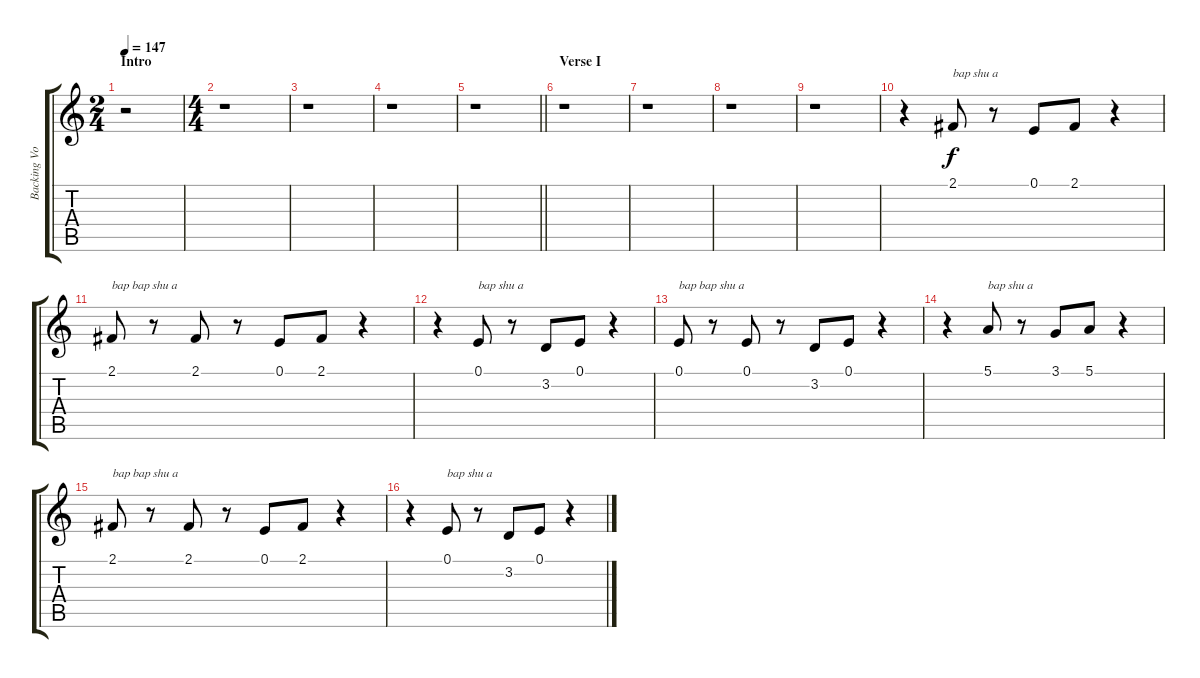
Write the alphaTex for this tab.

\track ("Backing Vocals" "Backing Vo") {instrument tenorsax}
\staff {score tabs}
\tuning (E4 B3 G3 D3 A2 E2) {hide}
\ts (2 4)
\section ("" "Intro")
\tempo 147
\clef g2
\ks c
r.2{dy f instrument tenorsax} |
\ts (4 4)
r.1 |
r.1 |
r.1 |
\barLineRight lightlight
r.1 |
\section ("" "Verse I")
r.1 |
r.1 |
r.1 |
r.1 |
r.4 2.1.8{txt "bap shu a"} r.8 0.1.8 2.1.8 r.4 |
2.1.8{txt "bap bap shu a"} r.8 2.1.8 r.8 0.1.8 2.1.8 r.4 |
r.4 0.1.8{txt "bap shu a"} r.8 3.2.8 0.1.8 r.4 |
0.1.8{txt "bap bap shu a"} r.8 0.1.8 r.8 3.2.8 0.1.8 r.4 |
r.4 5.1.8{txt "bap shu a"} r.8 3.1.8 5.1.8 r.4 |
2.1.8{txt "bap bap shu a"} r.8 2.1.8 r.8 0.1.8 2.1.8 r.4 |
r.4 0.1.8{txt "bap shu a"} r.8 3.2.8 0.1.8 r.4
